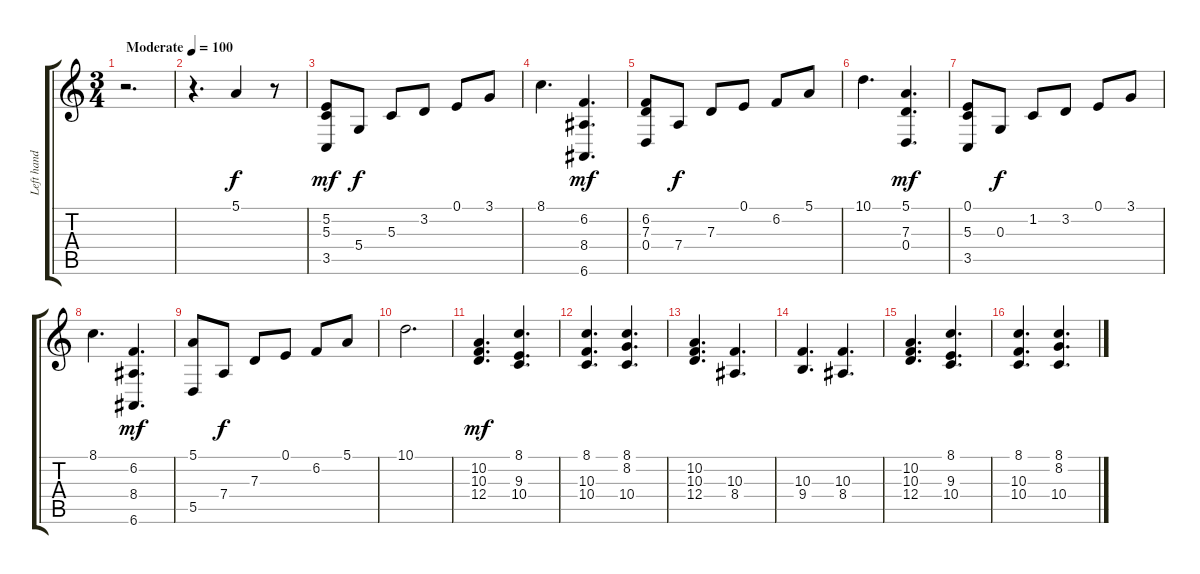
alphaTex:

\track ("Left hand on the piano" "Left hand ") {instrument acousticgrandpiano}
\staff {score tabs}
\tuning (E4 B3 G3 D3 A2 E2) {hide}
\ts (3 4)
\tempo (100 "Moderate")
\clef g2
\ks c
r.2{d dy f instrument acousticgrandpiano} |
r.4{d} 5.1.4 r.8 |
(5.2 5.3 3.5).8{dy mf} 5.4.8{dy f} 5.3.8 3.2.8 0.1.8 3.1.8 |
8.1.4{d} (6.2 8.4 6.6).4{d dy mf} |
(6.2 7.3 0.4).8 7.4.8{dy f} 7.3.8 0.1.8 6.2.8 5.1.8 |
10.1.4{d} (5.1 7.3 0.4).4{d dy mf} |
(0.1 5.3 3.5).8 0.3.8{dy f} 1.2.8 3.2.8 0.1.8 3.1.8 |
8.1.4{d} (6.2 8.4 6.6).4{d dy mf} |
(5.1 5.5).8 7.4.8{dy f} 7.3.8 0.1.8 6.2.8 5.1.8 |
10.1.2{d} |
(10.2 10.3 12.4).4{d dy mf} (8.1 9.3 10.4).4{d} |
(8.1 10.3 10.4).4{d} (8.1 8.2 10.4).4{d} |
(10.2 10.3 12.4).4{d} (10.3 8.4).4{d} |
(10.3 9.4).4{d} (10.3 8.4).4{d} |
(10.2 10.3 12.4).4{d} (8.1 9.3 10.4).4{d} |
(8.1 10.3 10.4).4{d} (8.1 8.2 10.4).4{d}
